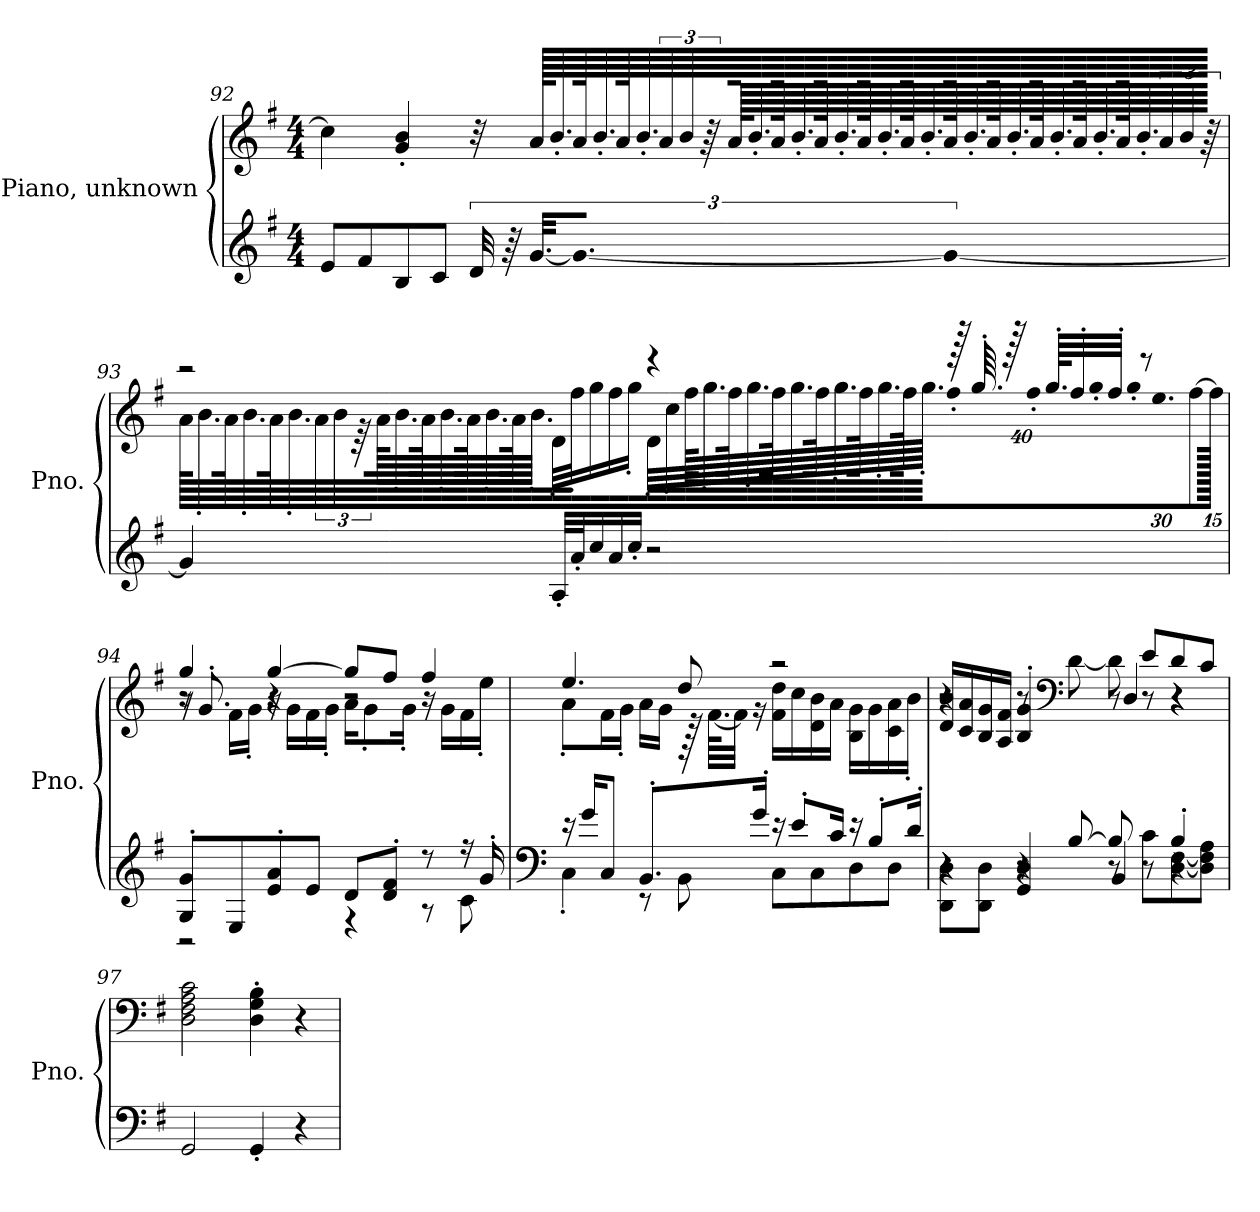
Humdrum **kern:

**kern	**kern
*part1	*part1
*staff2	*staff1
*I"Piano, unknown	*
*I'Pno.	*
!!LO:LB:g=z
*clefG2	*clefG2
*k[f#]	*k[f#]
*M4/4	*M4/4
=92	=92
8e/L	4cc\]
8f#/	.
8B/	4g/' 4b/'
8c/J	.
48d/	32r
96r	.
[48.g/KKL	128a/KLLLL
.	64.b'/
8.g/J_	128a/K
.	64.b'/
.	128a/K
.	64.b'/
.	96a/
.	96b/JJJJ
.	96r
.	128a/KLLLL
.	64.b'/
.	128a/K
.	64.b'/
.	128a/K
.	64.b'/
4g/_	128a/K
.	64.b'/
.	128a/K
.	64.b'/
.	128a/K
.	64.b'/
.	128a/K
.	64.b'/
.	128a/K
.	64.b'/
.	128a/K
.	64.b'/
.	128a/K
.	64.b'/
.	96a/
.	96b/JJJJ
.	96r
!!LO:LB:g=z
=93	=93
*	*^
4g/]	2r	128a\KLLLL
.	.	64.b'\
.	.	128a\K
.	.	64.b'\
.	.	128a\K
.	.	64.b'\
.	.	96a\
.	.	96b\JJJJ
.	.	96r
.	.	128a\KLLLL
.	.	64.b'\
.	.	128a\K
.	.	64.b'\
.	.	128a\K
.	.	64.b'\
.	.	128a\K
.	.	64.b'\JJJJ
32A'/LLL	.	32d'\LLL
32a'/J	.	32ff#'\J
16cc/	.	16gg\
16a/	.	16ff#\
16cc'/JJ	.	16gg'\JJ
2r	4r	32d'\LLL
.	.	32cc'\
.	.	128ff#\KL
.	.	64.gg'\
.	.	128ff#\K
.	.	64.gg'\
.	.	128ff#\K
.	.	64.gg'\
.	.	128ff#\K
.	.	64.gg'\
.	.	128ff#\K
.	.	64.gg'\
.	.	128ff#\K
.	.	64.gg'\JJJJ
*	*	*Xbrackettup
!	!	!LO:N:vis=32
.	128r	640%23ff#'\LLL
.	64.gg'/	.
.	128r	.
!	!	!LO:N:vis=32
.	.	640%23ff#'\
.	64.gg'/KLLL	.
.	32ff#'/	.
!	!	!LO:N:vis=32
.	.	640%23gg'\
.	32ff#'/JJJ	.
!	!	!LO:N:vis=64
.	.	960%17gg'\K
.	8r	.
!	!	!LO:N:vis=32.
.	.	1920%103ee\J
.	.	[240%17ff#\J
1920ryy	1920ryy	1920ff#\]
!!LO:PB:g=z
=94	=94	=94
*^	*	*^
8G/' 8g/'L	2r	4gg/	8r	16r
.	.	.	.	8.g'/
8E/	.	.	16f#\LL	.
.	.	.	16g'\JJ	.
8e/' 8a/'	.	[4gg/	16r	4r
.	.	.	16g\LL	.
8e/J	.	.	16f#\	.
.	.	.	16g'\JJ	.
8d/L	4r	8gg/L]	16a\KL	2r
.	.	.	8g'\	.
8d/' 8f#/'J	.	8ff#/J	.	.
.	.	.	16g'\Jk	.
8r	8r	4ff#/	16r	.
.	.	.	16g\LL	.
16r	8c\	.	16f#\	.
16g'/	.	.	16ee'\JJ	.
*	*	*v	*v	*v
=95	=95	=95
*clefF4	*	*
*	*	*^
16r	4C'\	4.ee/	8a'\L
16g/KL	.	.	.
8C/J	.	.	16f#\L
.	.	.	16g'\JJ
8.BB'/L	8r	.	16a\LL
.	.	.	16g\JJ
.	8BB\	8dd/	128r
.	.	.	[64.f#\KLLL
.	.	.	32f#\JJJ]
16g'/Jk	.	.	16r
16r	8C\L	2r	16f#\ 16dd\LL
8e'/L	.	.	16cc\
.	8C\	.	16d\ 16b\
16c/Jk	.	.	16a\JJ
16r	8D\	.	16B\ 16g\LL
8B'/L	.	.	16g\
.	8D\J	.	16c\ 16a\
16d'/Jk	.	.	16b'\JJ
!!LO:LB:g=z
=96	=96	=96	=96
*	*^	*	*^
4r	8DD\ 8D\L	4r	16d/ 16b/LL	4r	2r
.	.	.	16c/ 16a/	.	.
.	8DD\ 8D\J	.	16B/ 16g/	.	.
.	.	.	16A/ 16f#/JJ	.	.
8r	4r	4GG/ 4D/	4B/' 4g/'	8r	.
*	*	*	*clefF4	*	*
[8B/	.	.	.	[8d\	.
8B/]	8r	4BB/	8r	8d\]	4D/
8r	8c\L	.	8e/L	8r	.
4B'/	[8D\ [8F#\	4r	8d/	4r	4r
.	8D\] 8F#\] 8A\J	.	8c/J	.	.
*v	*v	*v	*	*	*
*	*v	*v	*v
=97	=97
2GG/	2D\ 2F#\ 2A\ 2c\
4GG'/	4D\' 4G\' 4B\'
4r	4r
=	=
*-	*-
